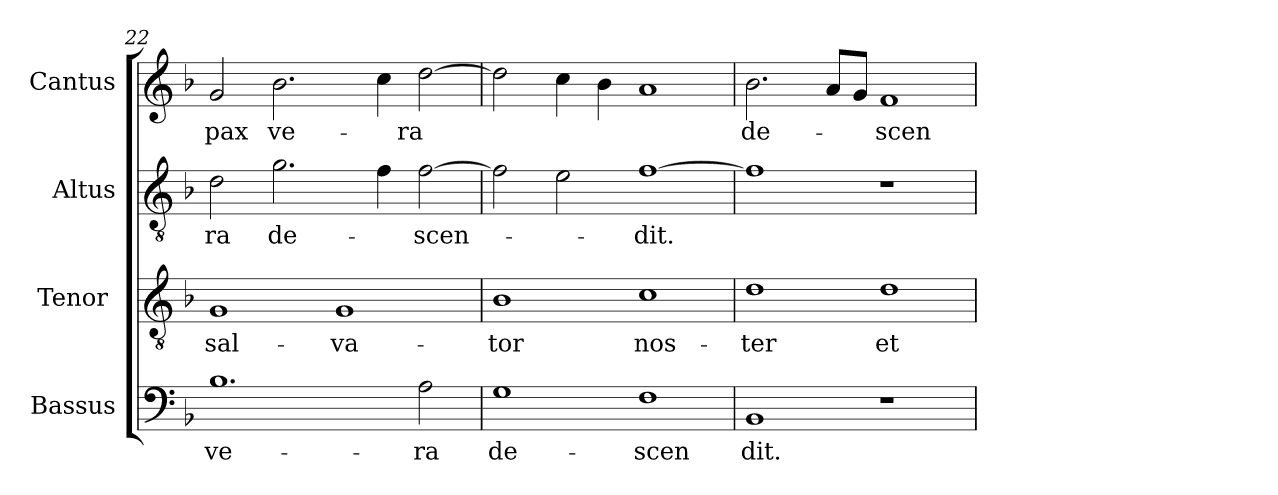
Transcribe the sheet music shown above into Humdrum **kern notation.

**kern	**text	**kern	**text	**kern	**text	**kern	**text
*part4	*part4	*part3	*part3	*part2	*part2	*part1	*part1
*staff4	*staff4	*staff3	*staff3	*staff2	*staff2	*staff1	*staff1
*I"Bassus	*	*I"Tenor 	*	*I"Altus	*	*I"Cantus	*
*clefF4	*	*clefGv2	*	*clefGv2	*	*clefG2	*
*k[b-]	*	*k[b-]	*	*k[b-]	*	*k[b-]	*
*F:	*	*F:	*	*F:	*	*F:	*
=22	=22	=22	=22	=22	=22	=22	=22
!	!LO:LY:i	!	!	!	!LO:LY:i	!	!
1.B-\	ve-	1G/	sal-	2d\	-ra	2g/	pax
!	!	!	!	!	!LO:LY:i	!	!
.	.	.	.	2.g\	de-	2.b-\	ve-
.	.	1G/	-va-	.	.	.	.
.	.	.	.	4f\	.	4cc\	.
!	!LO:LY:i	!	!	!	!LO:LY:i	!	!
2A\	-ra	.	.	[2f\	-scen-	[2dd\	-ra
=23	=23	=23	=23	=23	=23	=23	=23
!	!LO:LY:i	!	!	!	!	!	!
1G\	de-	1B-\	-tor	2f\]	.	2dd\]	.
.	.	.	.	2e\	.	4cc\	.
.	.	.	.	.	.	4b-\	.
!	!LO:LY:i	!	!	!	!LO:LY:i	!	!
1F\	-scen	1c\	nos-	[1f\	-dit.	1a/	.
=24	=24	=24	=24	=24	=24	=24	=24
!	!LO:LY:i	!	!	!	!	!	!
1BB-/	dit.	1d\	-ter	1f\]	.	2.b-\	de-
.	.	.	.	.	.	8a/L	.
.	.	.	.	.	.	8g/J	.
1r	.	1d\	et	1r	.	1f/	-scen-
=	=	=	=	=	=	=	=
*-	*-	*-	*-	*-	*-	*-	*-
